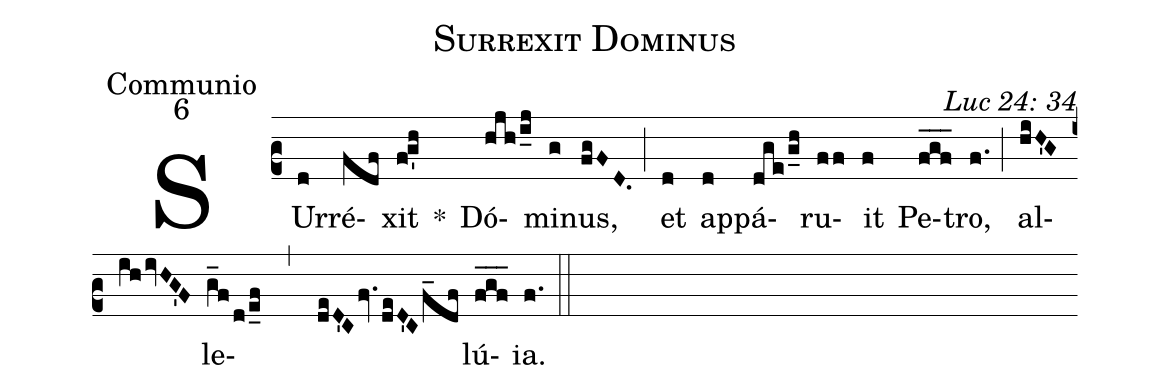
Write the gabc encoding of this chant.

name: Surrexit Dominus;
office-part: Communio;
mode: 6;
commentary: Luc 24: 34;
%%
(c2) SUr(d)ré(fdf)xit(f!g'h) *() Dó(hjh/i_j)mi(g)nus,(fgFD.) (;) et(d) ap(d)pá(dge/g_h)ru(ff)it(f) Pe(fgf___)tro,(f.) (;) al(hiH'G//ih/ivHG'F)le(g_f/d/e_f , deD'C/fv.deD'C/f_df)lú(fgf___)ia.(f.) (::)
